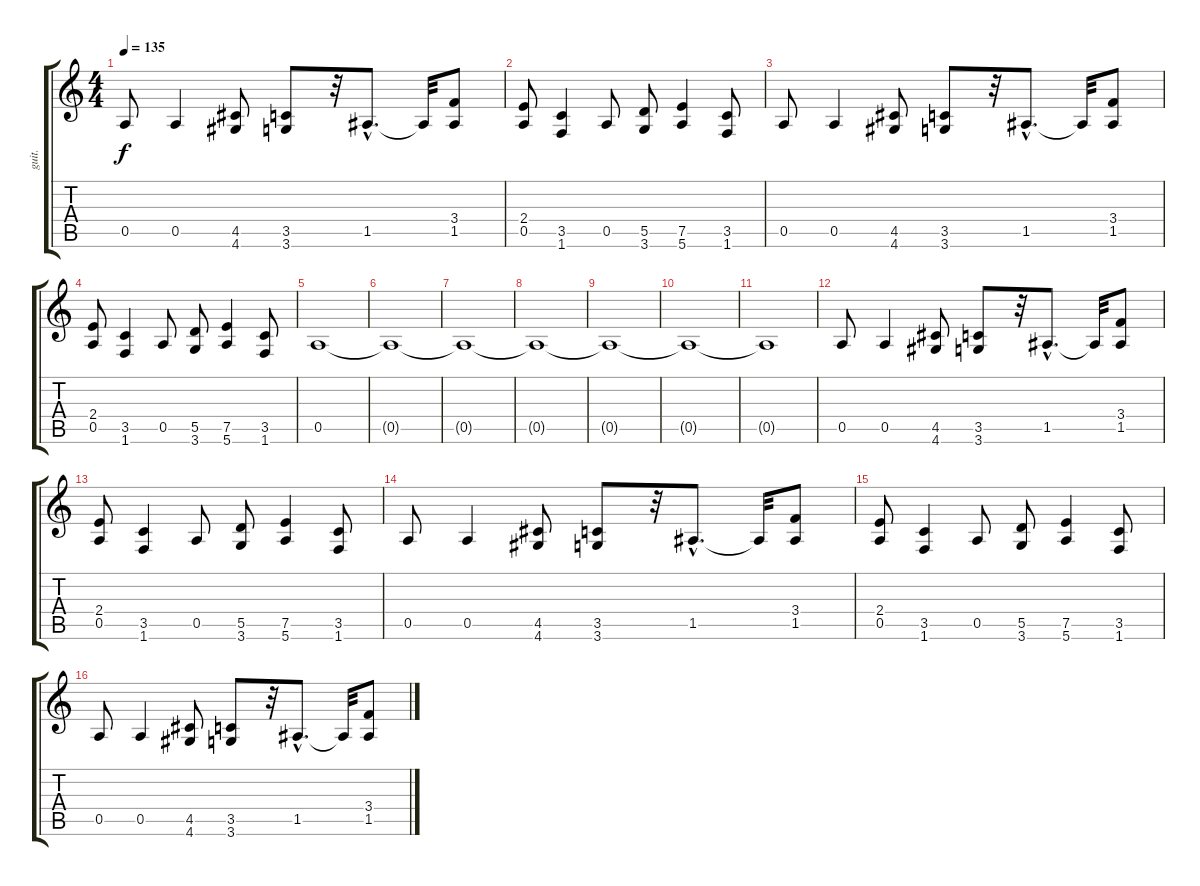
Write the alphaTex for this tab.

\track ("guit." "guit.") {instrument distortionguitar}
\staff {score tabs}
\tuning (E4 B3 G3 D3 A2 E2) {hide}
\ts (4 4)
\tempo 135
\clef g2
\ks c
0.5.8{dy f} 0.5.4 (4.5 4.6).8 (3.5 3.6).8 r.32 1.5{hac}.8{d} 1.5{t}.32 (3.4 1.5).8 |
(2.4 0.5).8 (3.5 1.6).4 0.5.8 (5.5 3.6).8 (7.5 5.6).4 (3.5 1.6).8 |
0.5.8 0.5.4 (4.5 4.6).8 (3.5 3.6).8 r.32 1.5{hac}.8{d} 1.5{t}.32 (3.4 1.5).8 |
(2.4 0.5).8 (3.5 1.6).4 0.5.8 (5.5 3.6).8 (7.5 5.6).4 (3.5 1.6).8 |
0.5.1 |
0.5{t}.1 |
0.5{t}.1 |
0.5{t}.1 |
0.5{t}.1 |
0.5{t}.1 |
0.5{t}.1 |
0.5.8{volume 15} 0.5.4 (4.5 4.6).8 (3.5 3.6).8 r.32 1.5{hac}.8{d} 1.5{t}.32 (3.4 1.5).8 |
(2.4 0.5).8 (3.5 1.6).4 0.5.8 (5.5 3.6).8 (7.5 5.6).4 (3.5 1.6).8 |
0.5.8 0.5.4 (4.5 4.6).8 (3.5 3.6).8 r.32 1.5{hac}.8{d} 1.5{t}.32 (3.4 1.5).8 |
(2.4 0.5).8 (3.5 1.6).4 0.5.8 (5.5 3.6).8 (7.5 5.6).4 (3.5 1.6).8 |
0.5.8 0.5.4 (4.5 4.6).8 (3.5 3.6).8 r.32 1.5{hac}.8{d} 1.5{t}.32 (3.4 1.5).8
